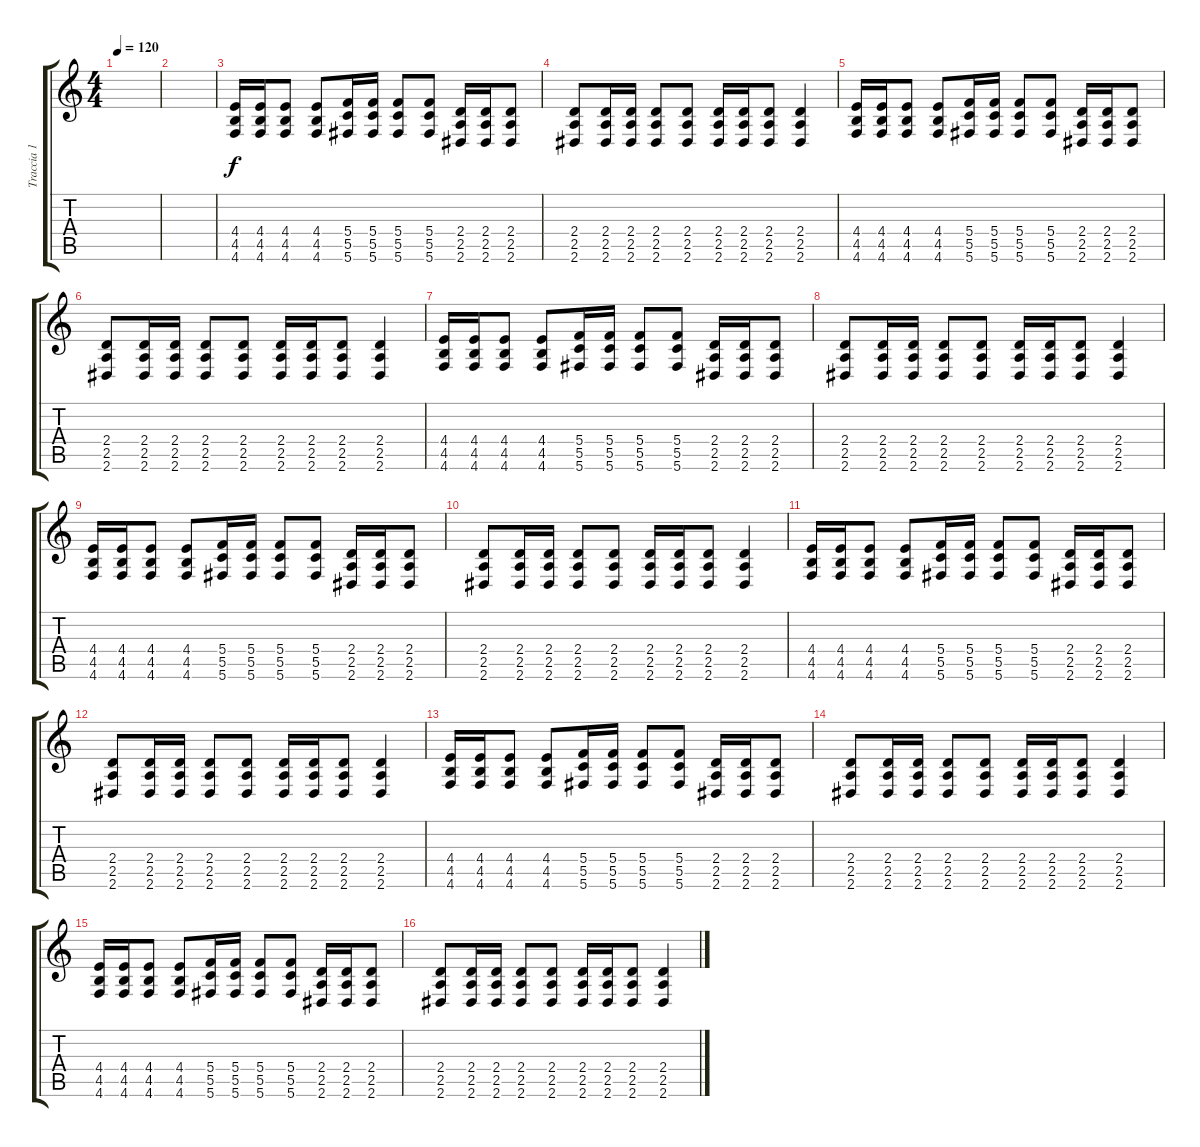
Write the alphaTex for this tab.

\track ("Traccia 1" "Traccia 1") {instrument electricguitarmuted}
\staff {score tabs}
\tuning (D4 A3 F3 C3 G2 Db2) {hide}
\ts (4 4)
\tempo 120
\clef g2
\ks c
|
|
(4.4 4.5 4.6).16 (4.4 4.5 4.6).16 (4.4 4.5 4.6).8 (4.4 4.5 4.6).8 (5.4 5.5 5.6).16 (5.4 5.5 5.6).16 (5.4 5.5 5.6).8 (5.4 5.5 5.6).8 (2.4 2.5 2.6).16 (2.4 2.5 2.6).16 (2.4 2.5 2.6).8 |
(2.4 2.5 2.6).8 (2.4 2.5 2.6).16 (2.4 2.5 2.6).16 (2.4 2.5 2.6).8 (2.4 2.5 2.6).8 (2.4 2.5 2.6).16 (2.4 2.5 2.6).16 (2.4 2.5 2.6).8 (2.4 2.5 2.6).4 |
(4.4 4.5 4.6).16 (4.4 4.5 4.6).16 (4.4 4.5 4.6).8 (4.4 4.5 4.6).8 (5.4 5.5 5.6).16 (5.4 5.5 5.6).16 (5.4 5.5 5.6).8 (5.4 5.5 5.6).8 (2.4 2.5 2.6).16 (2.4 2.5 2.6).16 (2.4 2.5 2.6).8 |
(2.4 2.5 2.6).8 (2.4 2.5 2.6).16 (2.4 2.5 2.6).16 (2.4 2.5 2.6).8 (2.4 2.5 2.6).8 (2.4 2.5 2.6).16 (2.4 2.5 2.6).16 (2.4 2.5 2.6).8 (2.4 2.5 2.6).4 |
(4.4 4.5 4.6).16 (4.4 4.5 4.6).16 (4.4 4.5 4.6).8 (4.4 4.5 4.6).8 (5.4 5.5 5.6).16 (5.4 5.5 5.6).16 (5.4 5.5 5.6).8 (5.4 5.5 5.6).8 (2.4 2.5 2.6).16 (2.4 2.5 2.6).16 (2.4 2.5 2.6).8 |
(2.4 2.5 2.6).8 (2.4 2.5 2.6).16 (2.4 2.5 2.6).16 (2.4 2.5 2.6).8 (2.4 2.5 2.6).8 (2.4 2.5 2.6).16 (2.4 2.5 2.6).16 (2.4 2.5 2.6).8 (2.4 2.5 2.6).4 |
(4.4 4.5 4.6).16 (4.4 4.5 4.6).16 (4.4 4.5 4.6).8 (4.4 4.5 4.6).8 (5.4 5.5 5.6).16 (5.4 5.5 5.6).16 (5.4 5.5 5.6).8 (5.4 5.5 5.6).8 (2.4 2.5 2.6).16 (2.4 2.5 2.6).16 (2.4 2.5 2.6).8 |
(2.4 2.5 2.6).8 (2.4 2.5 2.6).16 (2.4 2.5 2.6).16 (2.4 2.5 2.6).8 (2.4 2.5 2.6).8 (2.4 2.5 2.6).16 (2.4 2.5 2.6).16 (2.4 2.5 2.6).8 (2.4 2.5 2.6).4 |
(4.4 4.5 4.6).16 (4.4 4.5 4.6).16 (4.4 4.5 4.6).8 (4.4 4.5 4.6).8 (5.4 5.5 5.6).16 (5.4 5.5 5.6).16 (5.4 5.5 5.6).8 (5.4 5.5 5.6).8 (2.4 2.5 2.6).16 (2.4 2.5 2.6).16 (2.4 2.5 2.6).8 |
(2.4 2.5 2.6).8 (2.4 2.5 2.6).16 (2.4 2.5 2.6).16 (2.4 2.5 2.6).8 (2.4 2.5 2.6).8 (2.4 2.5 2.6).16 (2.4 2.5 2.6).16 (2.4 2.5 2.6).8 (2.4 2.5 2.6).4 |
(4.4 4.5 4.6).16{instrument electricguitarmuted} (4.4 4.5 4.6).16 (4.4 4.5 4.6).8 (4.4 4.5 4.6).8 (5.4 5.5 5.6).16 (5.4 5.5 5.6).16 (5.4 5.5 5.6).8 (5.4 5.5 5.6).8 (2.4 2.5 2.6).16 (2.4 2.5 2.6).16 (2.4 2.5 2.6).8 |
(2.4 2.5 2.6).8 (2.4 2.5 2.6).16 (2.4 2.5 2.6).16 (2.4 2.5 2.6).8 (2.4 2.5 2.6).8 (2.4 2.5 2.6).16 (2.4 2.5 2.6).16 (2.4 2.5 2.6).8 (2.4 2.5 2.6).4 |
(4.4 4.5 4.6).16 (4.4 4.5 4.6).16 (4.4 4.5 4.6).8 (4.4 4.5 4.6).8 (5.4 5.5 5.6).16 (5.4 5.5 5.6).16 (5.4 5.5 5.6).8 (5.4 5.5 5.6).8 (2.4 2.5 2.6).16 (2.4 2.5 2.6).16 (2.4 2.5 2.6).8 |
(2.4 2.5 2.6).8 (2.4 2.5 2.6).16 (2.4 2.5 2.6).16 (2.4 2.5 2.6).8 (2.4 2.5 2.6).8 (2.4 2.5 2.6).16 (2.4 2.5 2.6).16 (2.4 2.5 2.6).8 (2.4 2.5 2.6).4
